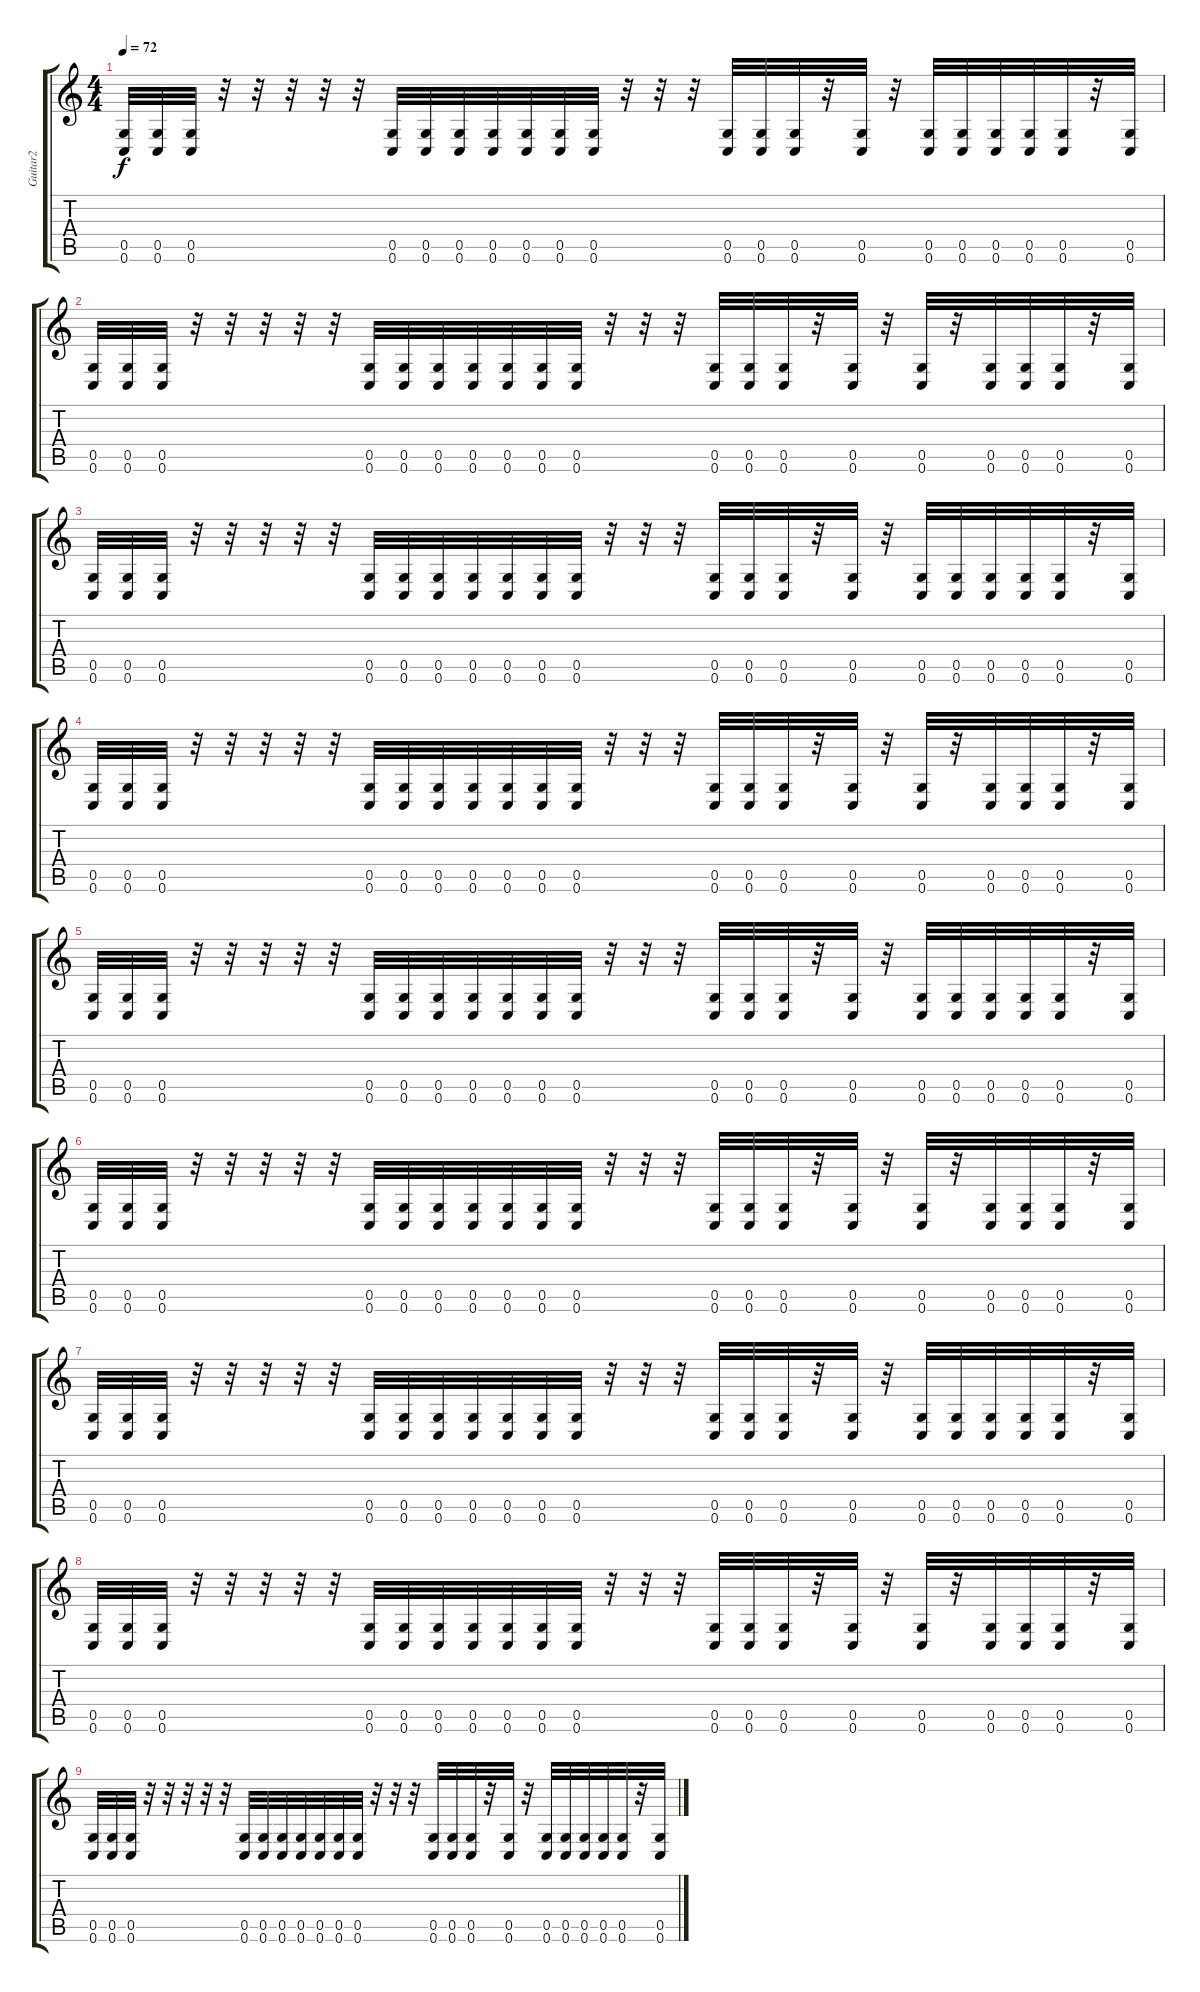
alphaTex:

\track ("Guitar2" "Guitar2") {instrument distortionguitar}
\staff {score tabs}
\tuning (D4 A3 F3 C3 G2 C2) {hide}
\ts (4 4)
\tempo 72
\clef g2
\ks c
(0.5 0.6).32{dy f} (0.5 0.6).32 (0.5 0.6).32 r.32 r.32 r.32 r.32 r.32 (0.5 0.6).32 (0.5 0.6).32 (0.5 0.6).32 (0.5 0.6).32 (0.5 0.6).32 (0.5 0.6).32 (0.5 0.6).32 r.32 r.32 r.32 (0.5 0.6).32 (0.5 0.6).32 (0.5 0.6).32 r.32 (0.5 0.6).32 r.32 (0.5 0.6).32 (0.5 0.6).32 (0.5 0.6).32 (0.5 0.6).32 (0.5 0.6).32 r.32 (0.5 0.6).32 |
(0.5 0.6).32 (0.5 0.6).32 (0.5 0.6).32 r.32 r.32 r.32 r.32 r.32 (0.5 0.6).32 (0.5 0.6).32 (0.5 0.6).32 (0.5 0.6).32 (0.5 0.6).32 (0.5 0.6).32 (0.5 0.6).32 r.32 r.32 r.32 (0.5 0.6).32 (0.5 0.6).32 (0.5 0.6).32 r.32 (0.5 0.6).32 r.32 (0.5 0.6).32 r.32 (0.5 0.6).32 (0.5 0.6).32 (0.5 0.6).32 r.32 (0.5 0.6).32 |
(0.5 0.6).32 (0.5 0.6).32 (0.5 0.6).32 r.32 r.32 r.32 r.32 r.32 (0.5 0.6).32 (0.5 0.6).32 (0.5 0.6).32 (0.5 0.6).32 (0.5 0.6).32 (0.5 0.6).32 (0.5 0.6).32 r.32 r.32 r.32 (0.5 0.6).32 (0.5 0.6).32 (0.5 0.6).32 r.32 (0.5 0.6).32 r.32 (0.5 0.6).32 (0.5 0.6).32 (0.5 0.6).32 (0.5 0.6).32 (0.5 0.6).32 r.32 (0.5 0.6).32 |
(0.5 0.6).32 (0.5 0.6).32 (0.5 0.6).32 r.32 r.32 r.32 r.32 r.32 (0.5 0.6).32 (0.5 0.6).32 (0.5 0.6).32 (0.5 0.6).32 (0.5 0.6).32 (0.5 0.6).32 (0.5 0.6).32 r.32 r.32 r.32 (0.5 0.6).32 (0.5 0.6).32 (0.5 0.6).32 r.32 (0.5 0.6).32 r.32 (0.5 0.6).32 r.32 (0.5 0.6).32 (0.5 0.6).32 (0.5 0.6).32 r.32 (0.5 0.6).32 |
(0.5 0.6).32 (0.5 0.6).32 (0.5 0.6).32 r.32 r.32 r.32 r.32 r.32 (0.5 0.6).32 (0.5 0.6).32 (0.5 0.6).32 (0.5 0.6).32 (0.5 0.6).32 (0.5 0.6).32 (0.5 0.6).32 r.32 r.32 r.32 (0.5 0.6).32 (0.5 0.6).32 (0.5 0.6).32 r.32 (0.5 0.6).32 r.32 (0.5 0.6).32 (0.5 0.6).32 (0.5 0.6).32 (0.5 0.6).32 (0.5 0.6).32 r.32 (0.5 0.6).32 |
(0.5 0.6).32 (0.5 0.6).32 (0.5 0.6).32 r.32 r.32 r.32 r.32 r.32 (0.5 0.6).32 (0.5 0.6).32 (0.5 0.6).32 (0.5 0.6).32 (0.5 0.6).32 (0.5 0.6).32 (0.5 0.6).32 r.32 r.32 r.32 (0.5 0.6).32 (0.5 0.6).32 (0.5 0.6).32 r.32 (0.5 0.6).32 r.32 (0.5 0.6).32 r.32 (0.5 0.6).32 (0.5 0.6).32 (0.5 0.6).32 r.32 (0.5 0.6).32 |
(0.5 0.6).32 (0.5 0.6).32 (0.5 0.6).32 r.32 r.32 r.32 r.32 r.32 (0.5 0.6).32 (0.5 0.6).32 (0.5 0.6).32 (0.5 0.6).32 (0.5 0.6).32 (0.5 0.6).32 (0.5 0.6).32 r.32 r.32 r.32 (0.5 0.6).32 (0.5 0.6).32 (0.5 0.6).32 r.32 (0.5 0.6).32 r.32 (0.5 0.6).32 (0.5 0.6).32 (0.5 0.6).32 (0.5 0.6).32 (0.5 0.6).32 r.32 (0.5 0.6).32 |
(0.5 0.6).32 (0.5 0.6).32 (0.5 0.6).32 r.32 r.32 r.32 r.32 r.32 (0.5 0.6).32 (0.5 0.6).32 (0.5 0.6).32 (0.5 0.6).32 (0.5 0.6).32 (0.5 0.6).32 (0.5 0.6).32 r.32 r.32 r.32 (0.5 0.6).32 (0.5 0.6).32 (0.5 0.6).32 r.32 (0.5 0.6).32 r.32 (0.5 0.6).32 r.32 (0.5 0.6).32 (0.5 0.6).32 (0.5 0.6).32 r.32 (0.5 0.6).32 |
(0.5 0.6).32 (0.5 0.6).32 (0.5 0.6).32 r.32 r.32 r.32 r.32 r.32 (0.5 0.6).32 (0.5 0.6).32 (0.5 0.6).32 (0.5 0.6).32 (0.5 0.6).32 (0.5 0.6).32 (0.5 0.6).32 r.32 r.32 r.32 (0.5 0.6).32 (0.5 0.6).32 (0.5 0.6).32 r.32 (0.5 0.6).32 r.32 (0.5 0.6).32 (0.5 0.6).32 (0.5 0.6).32 (0.5 0.6).32 (0.5 0.6).32 r.32 (0.5 0.6).32
